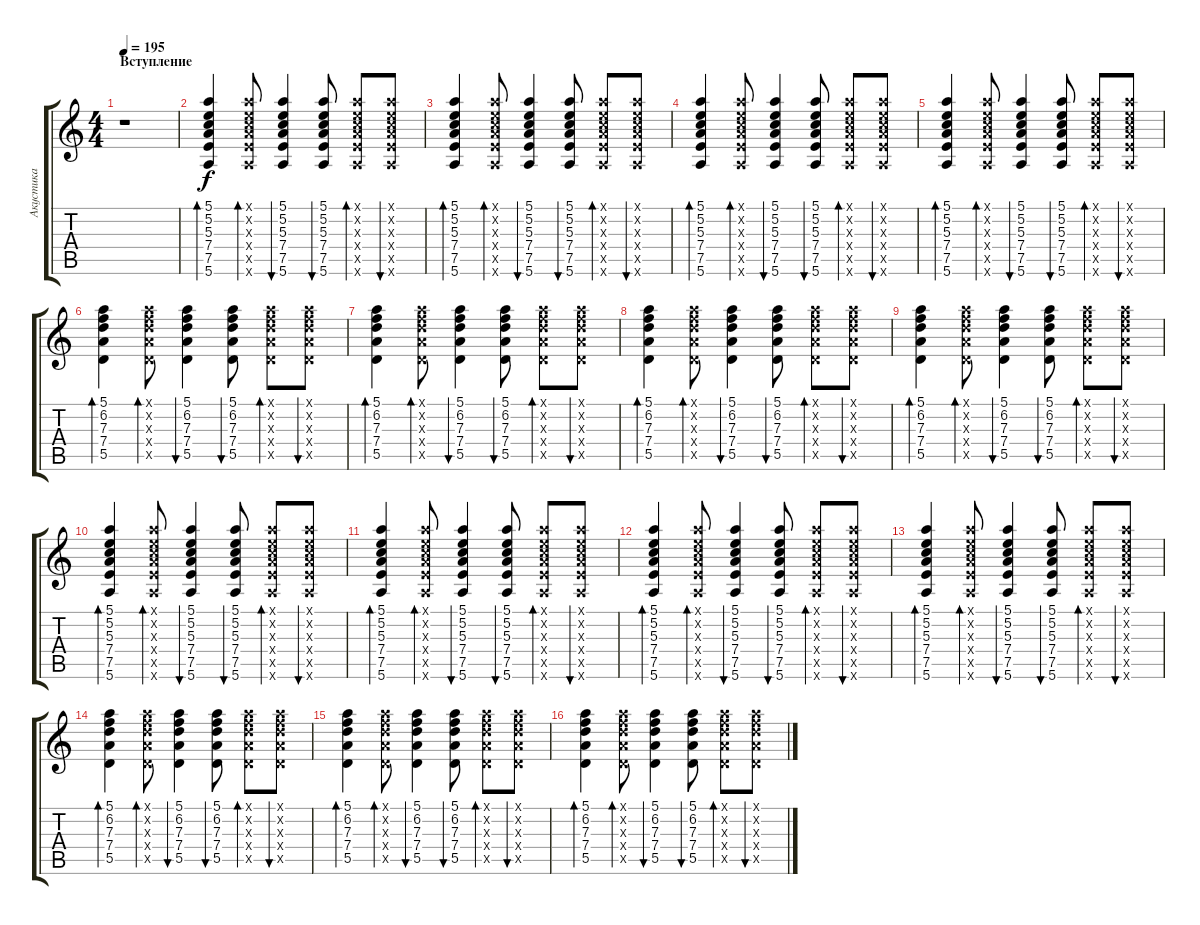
\track ("Акустика" "Акустика") {instrument acousticguitarsteel}
\staff {score tabs}
\tuning (E4 B3 G3 D3 A2 E2) {hide}
\ts (4 4)
\section ("" "Вступление")
\tempo 195
\clef g2
\ks c
r.1{dy f instrument acousticguitarsteel} |
(5.1 5.2 5.3 7.4 7.5 5.6).4{bd 60} (5.1{x} 5.2{x} 5.3{x} 7.4{x} 7.5{x} 5.6{x}).8{bd 60} (5.1 5.2 5.3 7.4 7.5 5.6).4{bu 60} (5.1 5.2 5.3 7.4 7.5 5.6).8{bu 60} (5.1{x} 5.2{x} 5.3{x} 7.4{x} 7.5{x} 5.6{x}).8{bd 60} (5.1{x} 5.2{x} 5.3{x} 7.4{x} 7.5{x} 5.6{x}).8{bu 60} |
(5.1 5.2 5.3 7.4 7.5 5.6).4{bd 60} (5.1{x} 5.2{x} 5.3{x} 7.4{x} 7.5{x} 5.6{x}).8{bd 60} (5.1 5.2 5.3 7.4 7.5 5.6).4{bu 60} (5.1 5.2 5.3 7.4 7.5 5.6).8{bu 60} (5.1{x} 5.2{x} 5.3{x} 7.4{x} 7.5{x} 5.6{x}).8{bd 60} (5.1{x} 5.2{x} 5.3{x} 7.4{x} 7.5{x} 5.6{x}).8{bu 60} |
(5.1 5.2 5.3 7.4 7.5 5.6).4{bd 60} (5.1{x} 5.2{x} 5.3{x} 7.4{x} 7.5{x} 5.6{x}).8{bd 60} (5.1 5.2 5.3 7.4 7.5 5.6).4{bu 60} (5.1 5.2 5.3 7.4 7.5 5.6).8{bu 60} (5.1{x} 5.2{x} 5.3{x} 7.4{x} 7.5{x} 5.6{x}).8{bd 60} (5.1{x} 5.2{x} 5.3{x} 7.4{x} 7.5{x} 5.6{x}).8{bu 60} |
(5.1 5.2 5.3 7.4 7.5 5.6).4{bd 60} (5.1{x} 5.2{x} 5.3{x} 7.4{x} 7.5{x} 5.6{x}).8{bd 60} (5.1 5.2 5.3 7.4 7.5 5.6).4{bu 60} (5.1 5.2 5.3 7.4 7.5 5.6).8{bu 60} (5.1{x} 5.2{x} 5.3{x} 7.4{x} 7.5{x} 5.6{x}).8{bd 60} (5.1{x} 5.2{x} 5.3{x} 7.4{x} 7.5{x} 5.6{x}).8{bu 60} |
(5.1 6.2 7.3 7.4 5.5).4{bd 60} (5.1{x} 6.2{x} 7.3{x} 7.4{x} 5.5{x}).8{bd 60} (5.1 6.2 7.3 7.4 5.5).4{bu 60} (5.1 6.2 7.3 7.4 5.5).8{bu 60} (5.1{x} 6.2{x} 7.3{x} 7.4{x} 5.5{x}).8{bd 60} (5.1{x} 6.2{x} 7.3{x} 7.4{x} 5.5{x}).8{bu 60} |
(5.1 6.2 7.3 7.4 5.5).4{bd 60} (5.1{x} 6.2{x} 7.3{x} 7.4{x} 5.5{x}).8{bd 60} (5.1 6.2 7.3 7.4 5.5).4{bu 60} (5.1 6.2 7.3 7.4 5.5).8{bu 60} (5.1{x} 6.2{x} 7.3{x} 7.4{x} 5.5{x}).8{bd 60} (5.1{x} 6.2{x} 7.3{x} 7.4{x} 5.5{x}).8{bu 60} |
(5.1 6.2 7.3 7.4 5.5).4{bd 60} (5.1{x} 6.2{x} 7.3{x} 7.4{x} 5.5{x}).8{bd 60} (5.1 6.2 7.3 7.4 5.5).4{bu 60} (5.1 6.2 7.3 7.4 5.5).8{bu 60} (5.1{x} 6.2{x} 7.3{x} 7.4{x} 5.5{x}).8{bd 60} (5.1{x} 6.2{x} 7.3{x} 7.4{x} 5.5{x}).8{bu 60} |
(5.1 6.2 7.3 7.4 5.5).4{bd 60} (5.1{x} 6.2{x} 7.3{x} 7.4{x} 5.5{x}).8{bd 60} (5.1 6.2 7.3 7.4 5.5).4{bu 60} (5.1 6.2 7.3 7.4 5.5).8{bu 60} (5.1{x} 6.2{x} 7.3{x} 7.4{x} 5.5{x}).8{bd 60} (5.1{x} 6.2{x} 7.3{x} 7.4{x} 5.5{x}).8{bu 60} |
(5.1 5.2 5.3 7.4 7.5 5.6).4{bd 60} (5.1{x} 5.2{x} 5.3{x} 7.4{x} 7.5{x} 5.6{x}).8{bd 60} (5.1 5.2 5.3 7.4 7.5 5.6).4{bu 60} (5.1 5.2 5.3 7.4 7.5 5.6).8{bu 60} (5.1{x} 5.2{x} 5.3{x} 7.4{x} 7.5{x} 5.6{x}).8{bd 60} (5.1{x} 5.2{x} 5.3{x} 7.4{x} 7.5{x} 5.6{x}).8{bu 60} |
(5.1 5.2 5.3 7.4 7.5 5.6).4{bd 60} (5.1{x} 5.2{x} 5.3{x} 7.4{x} 7.5{x} 5.6{x}).8{bd 60} (5.1 5.2 5.3 7.4 7.5 5.6).4{bu 60} (5.1 5.2 5.3 7.4 7.5 5.6).8{bu 60} (5.1{x} 5.2{x} 5.3{x} 7.4{x} 7.5{x} 5.6{x}).8{bd 60} (5.1{x} 5.2{x} 5.3{x} 7.4{x} 7.5{x} 5.6{x}).8{bu 60} |
(5.1 5.2 5.3 7.4 7.5 5.6).4{bd 60} (5.1{x} 5.2{x} 5.3{x} 7.4{x} 7.5{x} 5.6{x}).8{bd 60} (5.1 5.2 5.3 7.4 7.5 5.6).4{bu 60} (5.1 5.2 5.3 7.4 7.5 5.6).8{bu 60} (5.1{x} 5.2{x} 5.3{x} 7.4{x} 7.5{x} 5.6{x}).8{bd 60} (5.1{x} 5.2{x} 5.3{x} 7.4{x} 7.5{x} 5.6{x}).8{bu 60} |
(5.1 5.2 5.3 7.4 7.5 5.6).4{bd 60} (5.1{x} 5.2{x} 5.3{x} 7.4{x} 7.5{x} 5.6{x}).8{bd 60} (5.1 5.2 5.3 7.4 7.5 5.6).4{bu 60} (5.1 5.2 5.3 7.4 7.5 5.6).8{bu 60} (5.1{x} 5.2{x} 5.3{x} 7.4{x} 7.5{x} 5.6{x}).8{bd 60} (5.1{x} 5.2{x} 5.3{x} 7.4{x} 7.5{x} 5.6{x}).8{bu 60} |
(5.1 6.2 7.3 7.4 5.5).4{bd 60} (5.1{x} 6.2{x} 7.3{x} 7.4{x} 5.5{x}).8{bd 60} (5.1 6.2 7.3 7.4 5.5).4{bu 60} (5.1 6.2 7.3 7.4 5.5).8{bu 60} (5.1{x} 6.2{x} 7.3{x} 7.4{x} 5.5{x}).8{bd 60} (5.1{x} 6.2{x} 7.3{x} 7.4{x} 5.5{x}).8{bu 60} |
(5.1 6.2 7.3 7.4 5.5).4{bd 60} (5.1{x} 6.2{x} 7.3{x} 7.4{x} 5.5{x}).8{bd 60} (5.1 6.2 7.3 7.4 5.5).4{bu 60} (5.1 6.2 7.3 7.4 5.5).8{bu 60} (5.1{x} 6.2{x} 7.3{x} 7.4{x} 5.5{x}).8{bd 60} (5.1{x} 6.2{x} 7.3{x} 7.4{x} 5.5{x}).8{bu 60} |
(5.1 6.2 7.3 7.4 5.5).4{bd 60} (5.1{x} 6.2{x} 7.3{x} 7.4{x} 5.5{x}).8{bd 60} (5.1 6.2 7.3 7.4 5.5).4{bu 60} (5.1 6.2 7.3 7.4 5.5).8{bu 60} (5.1{x} 6.2{x} 7.3{x} 7.4{x} 5.5{x}).8{bd 60} (5.1{x} 6.2{x} 7.3{x} 7.4{x} 5.5{x}).8{bu 60}
